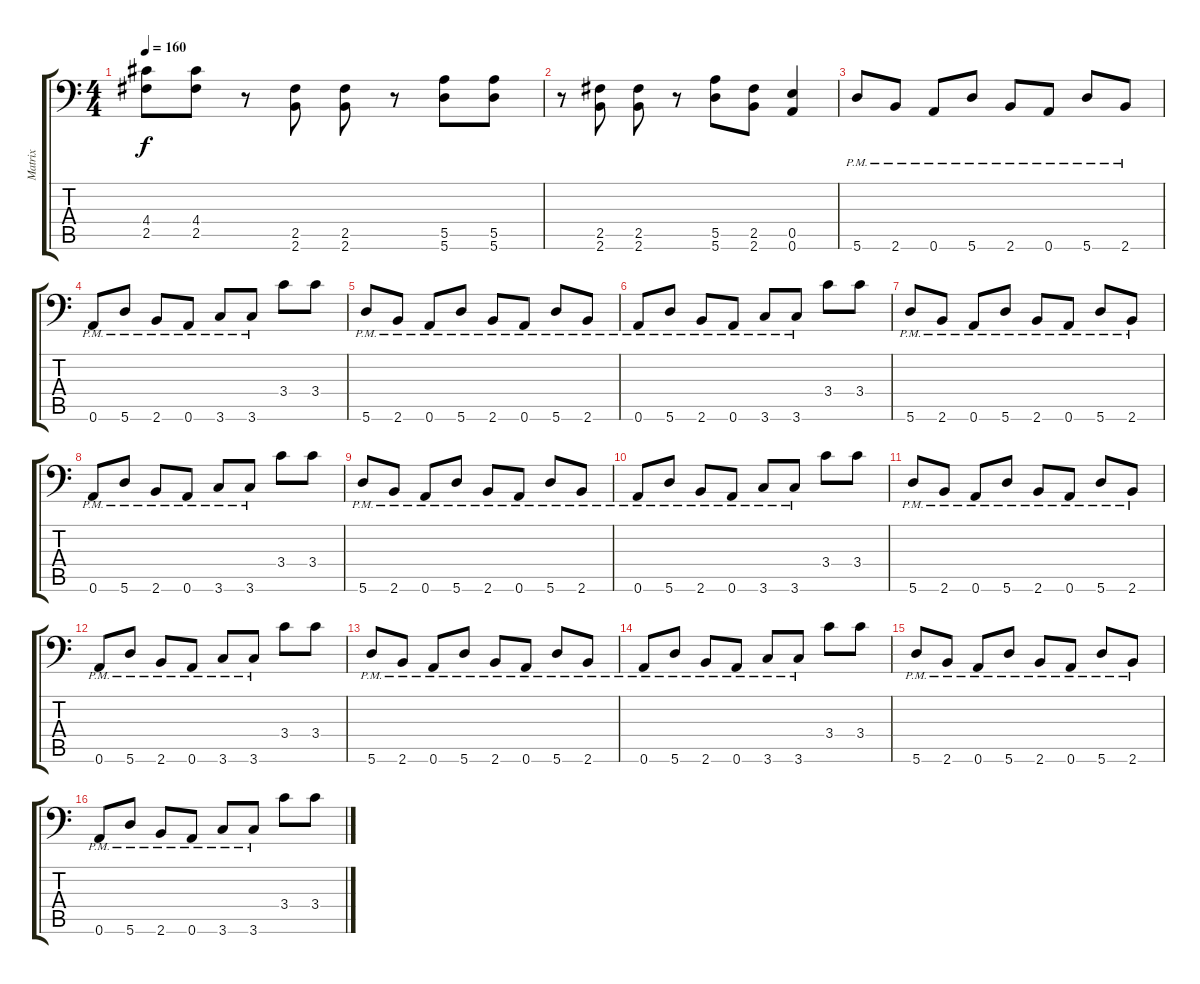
\track ("Matrix" "Matrix") {instrument distortionguitar}
\staff {score tabs}
\tuning (B3 Gb3 D3 A2 E2 A1) {hide}
\ts (4 4)
\tempo 160
\clef f4
\ks c
(4.4 2.5).8{dy f} (4.4 2.5).8 r.8 (2.5 2.6).8 (2.5 2.6).8 r.8 (5.5 5.6).8 (5.5 5.6).8 |
r.8 (2.5 2.6).8 (2.5 2.6).8 r.8 (5.5 5.6).8 (2.5 2.6).8 (0.5 0.6).4 |
5.6{pm}.8 2.6{pm}.8 0.6{pm}.8 5.6{pm}.8 2.6{pm}.8 0.6{pm}.8 5.6{pm}.8 2.6{pm}.8 |
0.6{pm}.8 5.6{pm}.8 2.6{pm}.8 0.6{pm}.8 3.6{pm}.8 3.6{pm}.8 3.4.8 3.4.8 |
5.6{pm}.8 2.6{pm}.8 0.6{pm}.8 5.6{pm}.8 2.6{pm}.8 0.6{pm}.8 5.6{pm}.8 2.6{pm}.8 |
0.6{pm}.8 5.6{pm}.8 2.6{pm}.8 0.6{pm}.8 3.6{pm}.8 3.6{pm}.8 3.4.8 3.4.8 |
5.6{pm}.8 2.6{pm}.8 0.6{pm}.8 5.6{pm}.8 2.6{pm}.8 0.6{pm}.8 5.6{pm}.8 2.6{pm}.8 |
0.6{pm}.8 5.6{pm}.8 2.6{pm}.8 0.6{pm}.8 3.6{pm}.8 3.6{pm}.8 3.4.8 3.4.8 |
5.6{pm}.8 2.6{pm}.8 0.6{pm}.8 5.6{pm}.8 2.6{pm}.8 0.6{pm}.8 5.6{pm}.8 2.6{pm}.8 |
0.6{pm}.8 5.6{pm}.8 2.6{pm}.8 0.6{pm}.8 3.6{pm}.8 3.6{pm}.8 3.4.8 3.4.8 |
5.6{pm}.8 2.6{pm}.8 0.6{pm}.8 5.6{pm}.8 2.6{pm}.8 0.6{pm}.8 5.6{pm}.8 2.6{pm}.8 |
0.6{pm}.8 5.6{pm}.8 2.6{pm}.8 0.6{pm}.8 3.6{pm}.8 3.6{pm}.8 3.4.8 3.4.8 |
5.6{pm}.8 2.6{pm}.8 0.6{pm}.8 5.6{pm}.8 2.6{pm}.8 0.6{pm}.8 5.6{pm}.8 2.6{pm}.8 |
0.6{pm}.8 5.6{pm}.8 2.6{pm}.8 0.6{pm}.8 3.6{pm}.8 3.6{pm}.8 3.4.8 3.4.8 |
5.6{pm}.8 2.6{pm}.8 0.6{pm}.8 5.6{pm}.8 2.6{pm}.8 0.6{pm}.8 5.6{pm}.8 2.6{pm}.8 |
0.6{pm}.8 5.6{pm}.8 2.6{pm}.8 0.6{pm}.8 3.6{pm}.8 3.6{pm}.8 3.4.8 3.4.8
